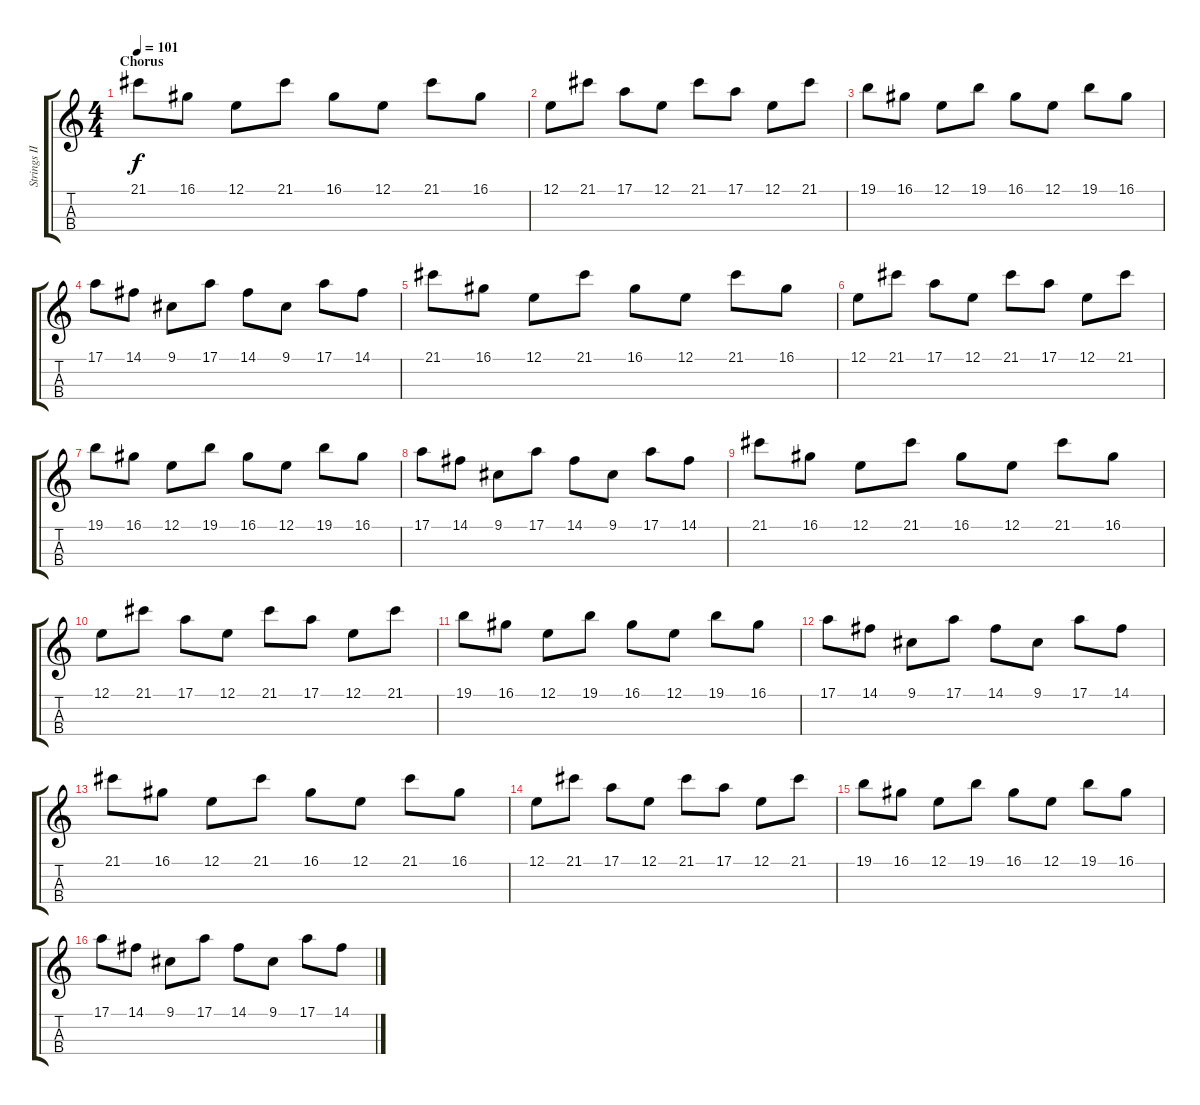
\track ("Strings II" "Strings II") {instrument stringensemble1}
\staff {score tabs}
\tuning (E4 B3 G3 D3) {hide}
\ts (4 4)
\section ("" "Chorus")
\tempo 101
\clef g2
\ks c
21.1.8{dy f} 16.1.8 12.1.8 21.1.8 16.1.8 12.1.8 21.1.8 16.1.8 |
12.1.8 21.1.8 17.1.8 12.1.8 21.1.8 17.1.8 12.1.8 21.1.8 |
19.1.8 16.1.8 12.1.8 19.1.8 16.1.8 12.1.8 19.1.8 16.1.8 |
17.1.8 14.1.8 9.1.8 17.1.8 14.1.8 9.1.8 17.1.8 14.1.8 |
21.1.8 16.1.8 12.1.8 21.1.8 16.1.8 12.1.8 21.1.8 16.1.8 |
12.1.8 21.1.8 17.1.8 12.1.8 21.1.8 17.1.8 12.1.8 21.1.8 |
19.1.8 16.1.8 12.1.8 19.1.8 16.1.8 12.1.8 19.1.8 16.1.8 |
17.1.8 14.1.8 9.1.8 17.1.8 14.1.8 9.1.8 17.1.8 14.1.8 |
21.1.8{volume 8} 16.1.8 12.1.8 21.1.8 16.1.8 12.1.8 21.1.8 16.1.8 |
12.1.8 21.1.8 17.1.8 12.1.8 21.1.8 17.1.8 12.1.8 21.1.8 |
19.1.8 16.1.8 12.1.8 19.1.8 16.1.8 12.1.8 19.1.8 16.1.8 |
17.1.8 14.1.8 9.1.8 17.1.8 14.1.8 9.1.8 17.1.8 14.1.8 |
21.1.8 16.1.8 12.1.8 21.1.8 16.1.8 12.1.8 21.1.8 16.1.8 |
12.1.8 21.1.8 17.1.8 12.1.8 21.1.8 17.1.8 12.1.8 21.1.8 |
19.1.8 16.1.8 12.1.8 19.1.8 16.1.8 12.1.8 19.1.8 16.1.8 |
17.1.8 14.1.8 9.1.8 17.1.8 14.1.8 9.1.8 17.1.8 14.1.8
